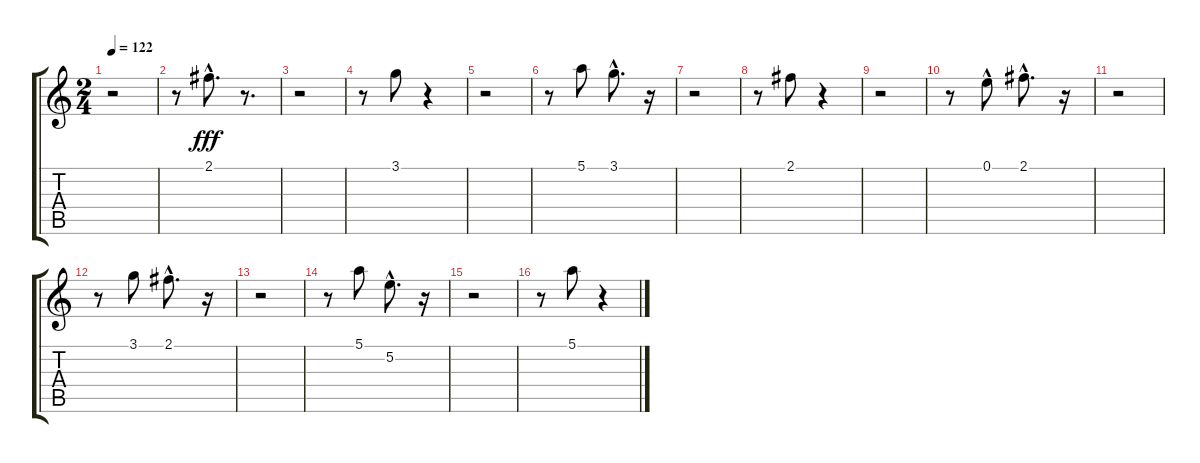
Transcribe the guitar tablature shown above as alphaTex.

\track "" {instrument electricguitarclean}
\staff {score tabs}
\tuning (E4 B3 G3 D3 A2 E2) {hide}
\ts (2 4)
\tempo 122
\clef g2
\ks c
r.2{dy fff} |
r.8 2.1{hac}.8{d} r.8{d} |
r.2 |
r.8 3.1.8 r.4 |
r.2 |
r.8 5.1.8 3.1{hac}.8{d} r.16 |
r.2 |
r.8 2.1.8 r.4 |
r.2 |
r.8 0.1{hac}.8 2.1{hac}.8{d} r.16 |
r.2 |
r.8 3.1.8 2.1{hac}.8{d} r.16 |
r.2 |
r.8 5.1.8 5.2{hac}.8{d} r.16 |
r.2 |
r.8 5.1.8 r.4
